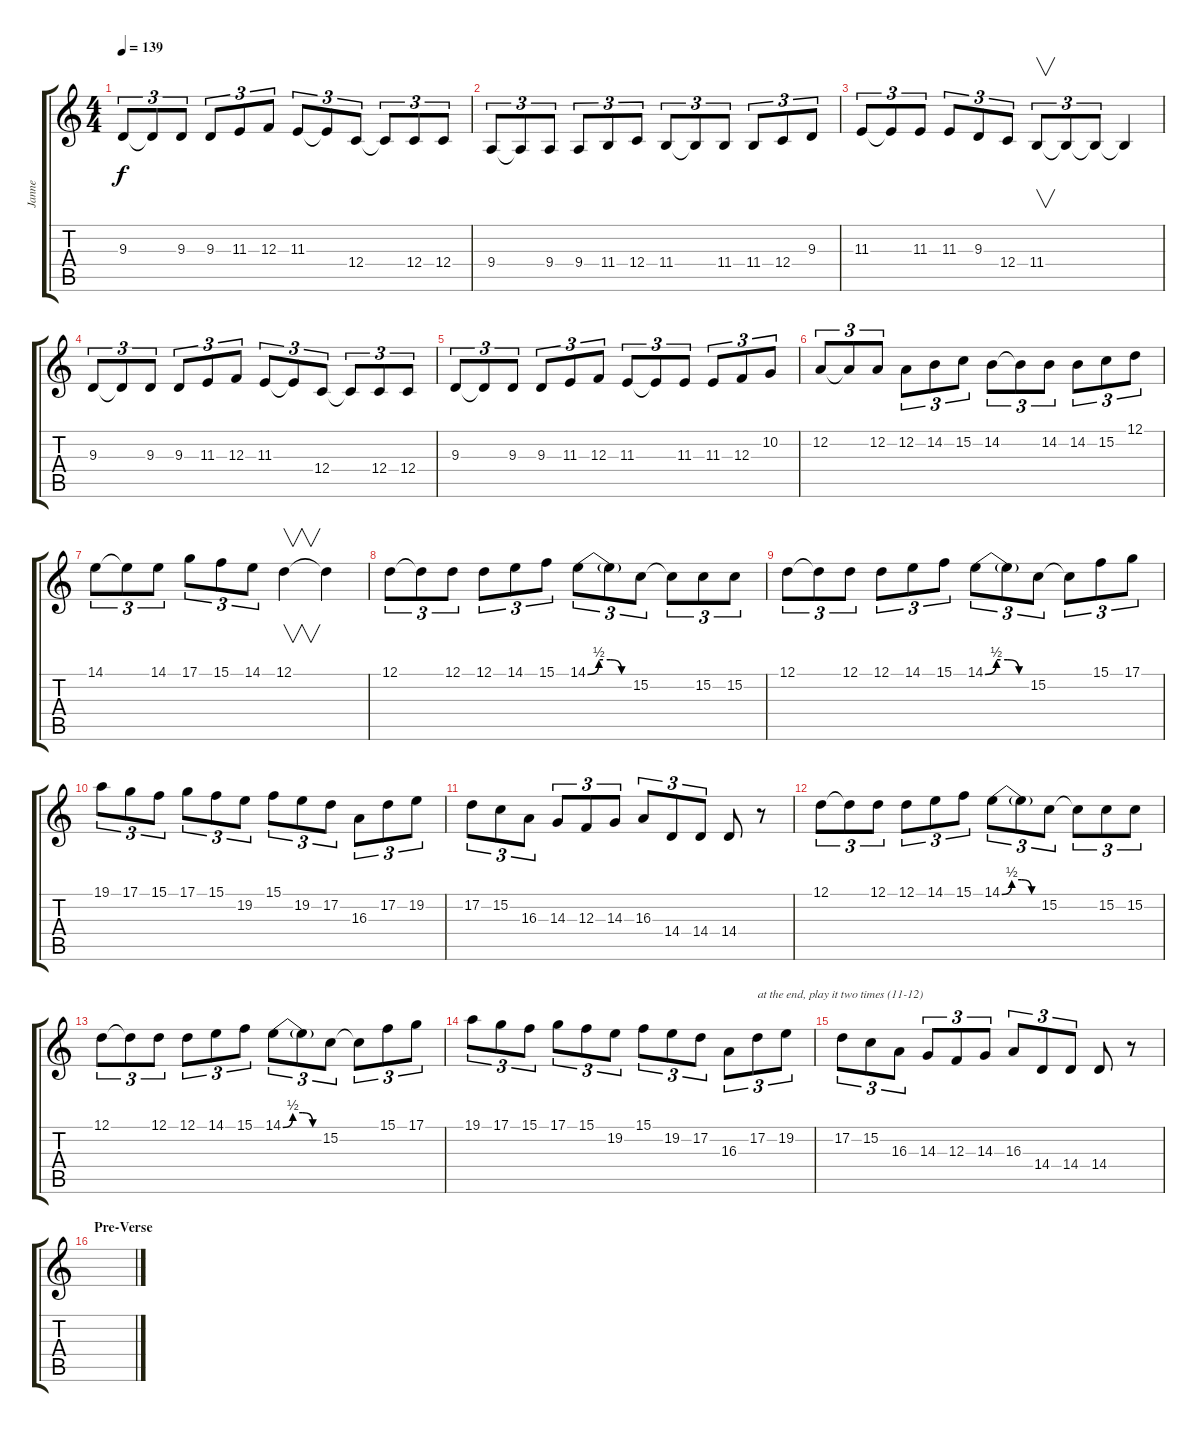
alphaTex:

\track ("Janne" "Janne") {instrument lead1square}
\staff {score tabs}
\tuning (D4 A3 F3 C3 G2 D2) {hide}
\ts (4 4)
\tempo 139
\clef g2
\ks c
9.3.8{tu (3 2) dy f} 9.3{t}.8{tu (3 2)} 9.3.8{tu (3 2)} 9.3.8{tu (3 2)} 11.3.8{tu (3 2)} 12.3.8{tu (3 2)} 11.3.8{tu (3 2)} 11.3{t}.8{tu (3 2)} 12.4.8{tu (3 2)} 12.4{t}.8{tu (3 2)} 12.4.8{tu (3 2)} 12.4.8{tu (3 2)} |
9.4.8{tu (3 2)} 9.4{t}.8{tu (3 2)} 9.4.8{tu (3 2)} 9.4.8{tu (3 2)} 11.4.8{tu (3 2)} 12.4.8{tu (3 2)} 11.4.8{tu (3 2)} 11.4{t}.8{tu (3 2)} 11.4.8{tu (3 2)} 11.4.8{tu (3 2)} 12.4.8{tu (3 2)} 9.3.8{tu (3 2)} |
11.3.8{tu (3 2)} 11.3{t}.8{tu (3 2)} 11.3.8{tu (3 2)} 11.3.8{tu (3 2)} 9.3.8{tu (3 2)} 12.4.8{tu (3 2)} 11.4.8{v tu (3 2)} 11.4{t}.8{tu (3 2)} 11.4{t}.8{tu (3 2)} 11.4{t}.4 |
9.3.8{tu (3 2)} 9.3{t}.8{tu (3 2)} 9.3.8{tu (3 2)} 9.3.8{tu (3 2)} 11.3.8{tu (3 2)} 12.3.8{tu (3 2)} 11.3.8{tu (3 2)} 11.3{t}.8{tu (3 2)} 12.4.8{tu (3 2)} 12.4{t}.8{tu (3 2)} 12.4.8{tu (3 2)} 12.4.8{tu (3 2)} |
9.3.8{tu (3 2)} 9.3{t}.8{tu (3 2)} 9.3.8{tu (3 2)} 9.3.8{tu (3 2)} 11.3.8{tu (3 2)} 12.3.8{tu (3 2)} 11.3.8{tu (3 2)} 11.3{t}.8{tu (3 2)} 11.3.8{tu (3 2)} 11.3.8{tu (3 2)} 12.3.8{tu (3 2)} 10.2.8{tu (3 2)} |
12.2.8{tu (3 2)} 12.2{t}.8{tu (3 2)} 12.2.8{tu (3 2)} 12.2.8{tu (3 2)} 14.2.8{tu (3 2)} 15.2.8{tu (3 2)} 14.2.8{tu (3 2)} 14.2{t}.8{tu (3 2)} 14.2.8{tu (3 2)} 14.2.8{tu (3 2)} 15.2.8{tu (3 2)} 12.1.8{tu (3 2)} |
14.1.8{tu (3 2)} 14.1{t}.8{tu (3 2)} 14.1.8{tu (3 2)} 17.1.8{tu (3 2)} 15.1.8{tu (3 2)} 14.1.8{tu (3 2)} 12.1.4{v} 12.1{t}.4 |
12.1.8{tu (3 2)} 12.1{t}.8{tu (3 2)} 12.1.8{tu (3 2)} 12.1.8{tu (3 2)} 14.1.8{tu (3 2)} 15.1.8{tu (3 2)} 14.1{be (custom 0 0 15 2 30 2 45 0 60 0)}.8{tu (3 2)} 14.1{t}.8{tu (3 2)} 15.2.8{tu (3 2)} 15.2{t}.8{tu (3 2)} 15.2.8{tu (3 2)} 15.2.8{tu (3 2)} |
12.1.8{tu (3 2)} 12.1{t}.8{tu (3 2)} 12.1.8{tu (3 2)} 12.1.8{tu (3 2)} 14.1.8{tu (3 2)} 15.1.8{tu (3 2)} 14.1{be (custom 0 0 15 2 30 2 45 0 60 0)}.8{tu (3 2)} 14.1{t}.8{tu (3 2)} 15.2.8{tu (3 2)} 15.2{t}.8{tu (3 2)} 15.1.8{tu (3 2)} 17.1.8{tu (3 2)} |
19.1.8{tu (3 2)} 17.1.8{tu (3 2)} 15.1.8{tu (3 2)} 17.1.8{tu (3 2)} 15.1.8{tu (3 2)} 19.2.8{tu (3 2)} 15.1.8{tu (3 2)} 19.2.8{tu (3 2)} 17.2.8{tu (3 2)} 16.3.8{tu (3 2)} 17.2.8{tu (3 2)} 19.2.8{tu (3 2)} |
17.2.8{tu (3 2)} 15.2.8{tu (3 2)} 16.3.8{tu (3 2)} 14.3.8{tu (3 2)} 12.3.8{tu (3 2)} 14.3.8{tu (3 2)} 16.3.8{tu (3 2)} 14.4.8{tu (3 2)} 14.4.8{tu (3 2)} 14.4.8 r.8 |
12.1.8{tu (3 2)} 12.1{t}.8{tu (3 2)} 12.1.8{tu (3 2)} 12.1.8{tu (3 2)} 14.1.8{tu (3 2)} 15.1.8{tu (3 2)} 14.1{be (custom 0 0 15 2 30 2 45 0 60 0)}.8{tu (3 2)} 14.1{t}.8{tu (3 2)} 15.2.8{tu (3 2)} 15.2{t}.8{tu (3 2)} 15.2.8{tu (3 2)} 15.2.8{tu (3 2)} |
12.1.8{tu (3 2)} 12.1{t}.8{tu (3 2)} 12.1.8{tu (3 2)} 12.1.8{tu (3 2)} 14.1.8{tu (3 2)} 15.1.8{tu (3 2)} 14.1{be (custom 0 0 15 2 30 2 45 0 60 0)}.8{tu (3 2)} 14.1{t}.8{tu (3 2)} 15.2.8{tu (3 2)} 15.2{t}.8{tu (3 2)} 15.1.8{tu (3 2)} 17.1.8{tu (3 2)} |
19.1.8{tu (3 2)} 17.1.8{tu (3 2)} 15.1.8{tu (3 2)} 17.1.8{tu (3 2)} 15.1.8{tu (3 2)} 19.2.8{tu (3 2)} 15.1.8{tu (3 2)} 19.2.8{tu (3 2)} 17.2.8{tu (3 2)} 16.3.8{tu (3 2)} 17.2.8{tu (3 2) txt "at the end, play it two times (11-12)"} 19.2.8{tu (3 2)} |
17.2.8{tu (3 2)} 15.2.8{tu (3 2)} 16.3.8{tu (3 2)} 14.3.8{tu (3 2)} 12.3.8{tu (3 2)} 14.3.8{tu (3 2)} 16.3.8{tu (3 2)} 14.4.8{tu (3 2)} 14.4.8{tu (3 2)} 14.4.8 r.8 |
\section ("" "Pre-Verse")
